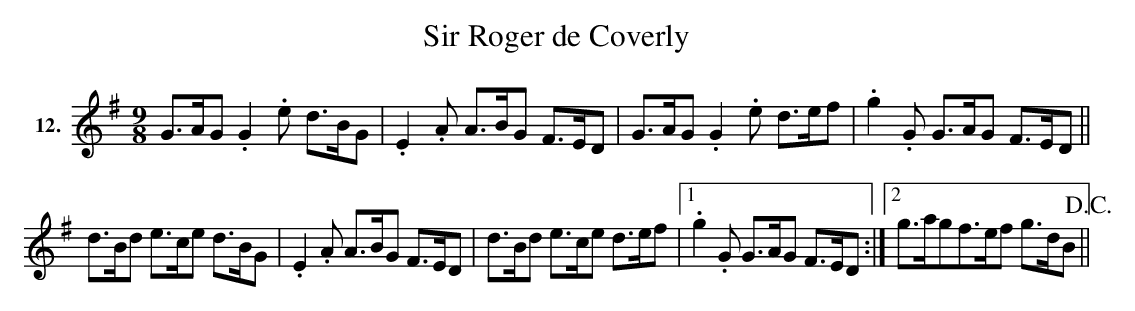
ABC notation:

X:1
T:Sir Roger de Coverly
M:9/8
L:1/8
K:G
V:1 clef=treble name="12."
[V:1] G>AG .G2.e d>BG|.E2.A A>BG F>ED|G>AG .G2.e d>ef|.g2.G G>AG F>ED||
d>Bd e>ce d>BG|.E2.A A>BG F>ED|d>Bd e>ce d>ef|1.g2.G G>AG F>ED:|2 g>agf>ef g>dB!D.C.!||
